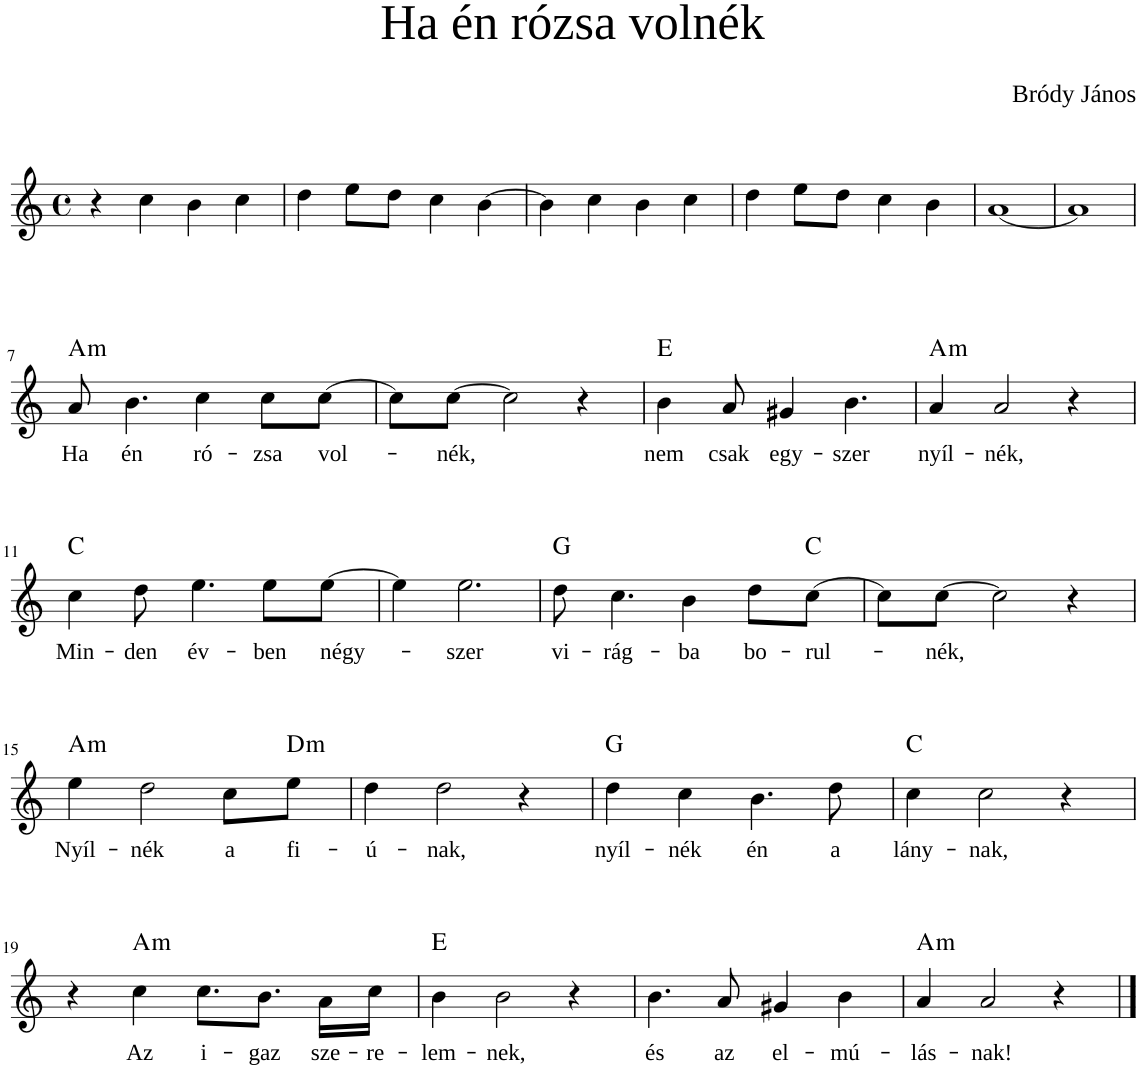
**kern	**text	**harte
*part1	*part1	*part1
*staff1	*staff1	*
*I"Piano	*	*
*I'Pno	*	*
*clefG2	*	*
*k[]	*	*
*M4/4	*	*
*met(c)	*	*
=1	=1	=1
4r	.	.
4cc\	.	.
4b\	.	.
4cc\	.	.
=2	=2	=2
4dd\	.	.
8ee\L	.	.
8dd\J	.	.
4cc\	.	.
[4b\	.	.
=3	=3	=3
4b\]	.	.
4cc\	.	.
4b\	.	.
4cc\	.	.
=4	=4	=4
4dd\	.	.
8ee\L	.	.
8dd\J	.	.
4cc\	.	.
4b\	.	.
=5	=5	=5
[1a	.	.
=6	=6	=6
1a]	.	.
!!LO:LB:g=z
=7	=7	=7
!	!LO:LY:b	!LO:H:kt=m
8a/	Ha	A:min
!	!LO:LY:b	!
4.b\	én	.
!	!LO:LY:b	!
4cc\	ró-	.
!	!LO:LY:b	!
8cc\L	-zsa	.
!	!LO:LY:b	!
[8cc\J	vol-	.
=8	=8	=8
8cc\L]	.	.
!	!LO:LY:b	!
[8cc\J	-nék,	.
2cc\]	.	.
4r	.	.
=9	=9	=9
!	!LO:LY:b	!
4b\	nem	E:maj
!	!LO:LY:b	!
8a/	csak	.
!	!LO:LY:b	!
4g#X/	egy-	.
!	!LO:LY:b	!
4.b\	-szer	.
=10	=10	=10
!	!LO:LY:b	!LO:H:kt=m
4a/	nyíl-	A:min
!	!LO:LY:b	!
2a/	-nék,	.
4r	.	.
!!LO:LB:g=z
=11	=11	=11
!	!LO:LY:b	!
4cc\	Min-	C:maj
!	!LO:LY:b	!
8dd\	-den	.
!	!LO:LY:b	!
4.ee\	év-	.
!	!LO:LY:b	!
8ee\L	-ben	.
!	!LO:LY:b	!
[8ee\J	négy-	.
=12	=12	=12
4ee\]	.	.
!	!LO:LY:b	!
2.ee\	-szer	.
=13	=13	=13
!	!LO:LY:b	!
8dd\	vi-	G:maj
!	!LO:LY:b	!
4.cc\	-rág-	.
!	!LO:LY:b	!
4b\	-ba	.
!	!LO:LY:b	!
8dd\L	bo-	.
!	!LO:LY:b	!
[8cc\J	-rul-	C:maj
=14	=14	=14
8cc\L]	.	.
!	!LO:LY:b	!
[8cc\J	-nék,	.
2cc\]	.	.
4r	.	.
!!LO:LB:g=z
=15	=15	=15
!	!LO:LY:b	!LO:H:kt=m
4ee\	Nyíl-	A:min
!	!LO:LY:b	!
2dd\	-nék	.
!	!LO:LY:b	!
8cc\L	a	.
!	!LO:LY:b	!LO:H:kt=m
8ee\J	fi-	D:min
=16	=16	=16
!	!LO:LY:b	!
4dd\	-ú-	.
!	!LO:LY:b	!
2dd\	-nak,	.
4r	.	.
=17	=17	=17
!	!LO:LY:b	!
4dd\	nyíl-	G:maj
!	!LO:LY:b	!
4cc\	-nék	.
!	!LO:LY:b	!
4.b\	én	.
!	!LO:LY:b	!
8dd\	a	.
=18	=18	=18
!	!LO:LY:b	!
4cc\	lány-	C:maj
!	!LO:LY:b	!
2cc\	-nak,	.
4r	.	.
!!LO:LB:g=z
=19	=19	=19
4r	.	.
!	!LO:LY:b	!LO:H:kt=m
4cc\	Az	A:min
!	!LO:LY:b	!
8.cc\L	i-	.
!	!LO:LY:b	!
8.b\J	-gaz	.
!	!LO:LY:b	!
16a\LL	sze-	.
!	!LO:LY:b	!
16cc\JJ	-re-	.
=20	=20	=20
!	!LO:LY:b	!
4b\	-lem-	E:maj
!	!LO:LY:b	!
2b\	-nek,	.
4r	.	.
=21	=21	=21
!	!LO:LY:b	!
4.b\	és	.
!	!LO:LY:b	!
8a/	az	.
!	!LO:LY:b	!
4g#X/	el-	.
!	!LO:LY:b	!
4b\	-mú-	.
=22	=22	=22
!	!LO:LY:b	!LO:H:kt=m
4a/	-lás-	A:min
!	!LO:LY:b	!
2a/	-nak!	.
4r	.	.
==	==	==
*-	*-	*-
